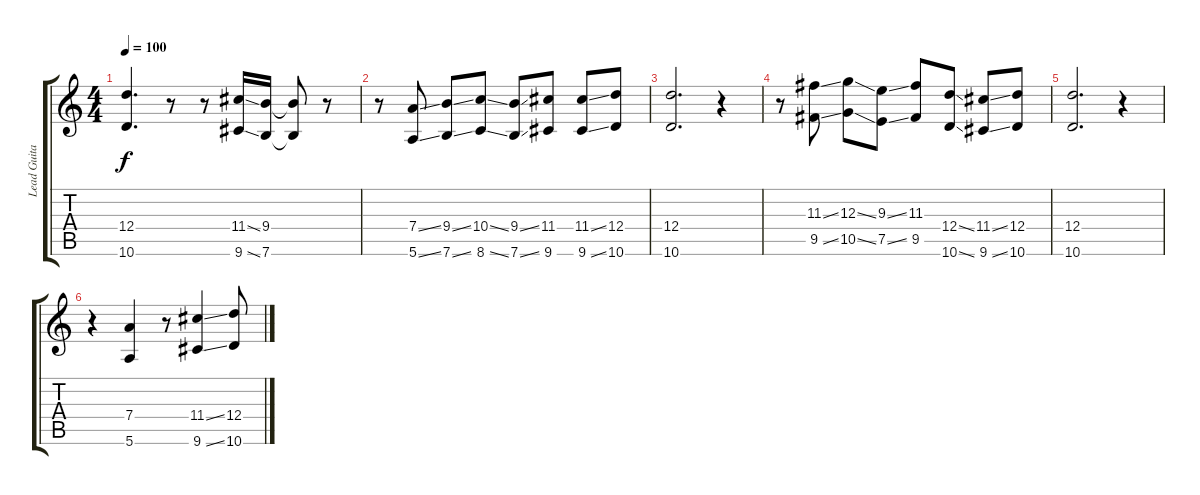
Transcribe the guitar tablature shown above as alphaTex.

\track ("Lead Guitar" "Lead Guita") {instrument electricguitarclean}
\staff {score tabs}
\tuning (E4 B3 G3 D3 A2 E2) {hide}
\ts (4 4)
\tempo 100
\clef g2
\ks c
(12.4 10.6).4{d dy f volume 8} r.8 r.8 (11.4{ss} 9.6{ss}).16 (9.4 7.6).16 (9.4{t} 7.6{t}).8 r.8 |
r.8 (7.4{ss} 5.6{ss}).8 (9.4{ss} 7.6{ss}).8 (10.4{ss} 8.6{ss}).8 (9.4{ss} 7.6{ss}).8 (11.4 9.6).8 (11.4{ss} 9.6{ss}).8 (12.4 10.6).8 |
(12.4 10.6).2{d volume 4} r.4 |
r.8 (11.3{ss} 9.5{ss}).8 (12.3{ss} 10.5{ss}).8 (9.3{ss} 7.5{ss}).8 (11.3 9.5).8 (12.4{ss} 10.6{ss}).8 (11.4{ss} 9.6{ss}).8 (12.4 10.6).8 |
(12.4 10.6).2{d volume 0} r.4 |
r.4 (7.4 5.6).4 r.8 (11.4{ss} 9.6{ss}).4 (12.4 10.6).8
